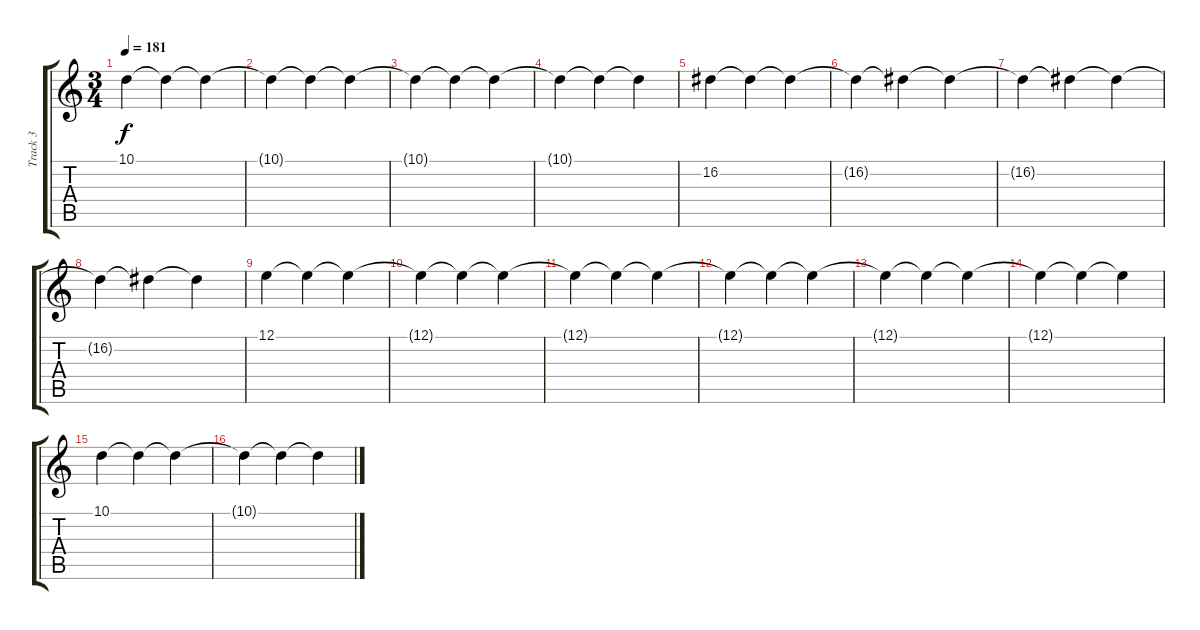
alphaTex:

\track ("Track 3" "Track 3") {instrument stringensemble2}
\staff {score tabs}
\tuning (E4 B3 G3 D3 A2 E2) {hide}
\ts (3 4)
\tempo 181
\clef g2
\ks c
10.1.4{dy f} 10.1{t}.4 10.1{t}.4 |
10.1{t}.4 10.1{t}.4 10.1{t}.4 |
10.1{t}.4 10.1{t}.4 10.1{t}.4 |
10.1{t}.4 10.1{t}.4 10.1{t}.4 |
16.2.4 16.2{t}.4 16.2{t}.4 |
16.2{t}.4 16.2{t}.4 16.2{t}.4 |
16.2{t}.4 16.2{t}.4 16.2{t}.4 |
16.2{t}.4 16.2{t}.4 16.2{t}.4 |
12.1.4 12.1{t}.4 12.1{t}.4 |
12.1{t}.4 12.1{t}.4 12.1{t}.4 |
12.1{t}.4 12.1{t}.4 12.1{t}.4 |
12.1{t}.4 12.1{t}.4 12.1{t}.4 |
12.1{t}.4 12.1{t}.4 12.1{t}.4 |
12.1{t}.4 12.1{t}.4 12.1{t}.4 |
10.1.4 10.1{t}.4 10.1{t}.4 |
10.1{t}.4 10.1{t}.4 10.1{t}.4
